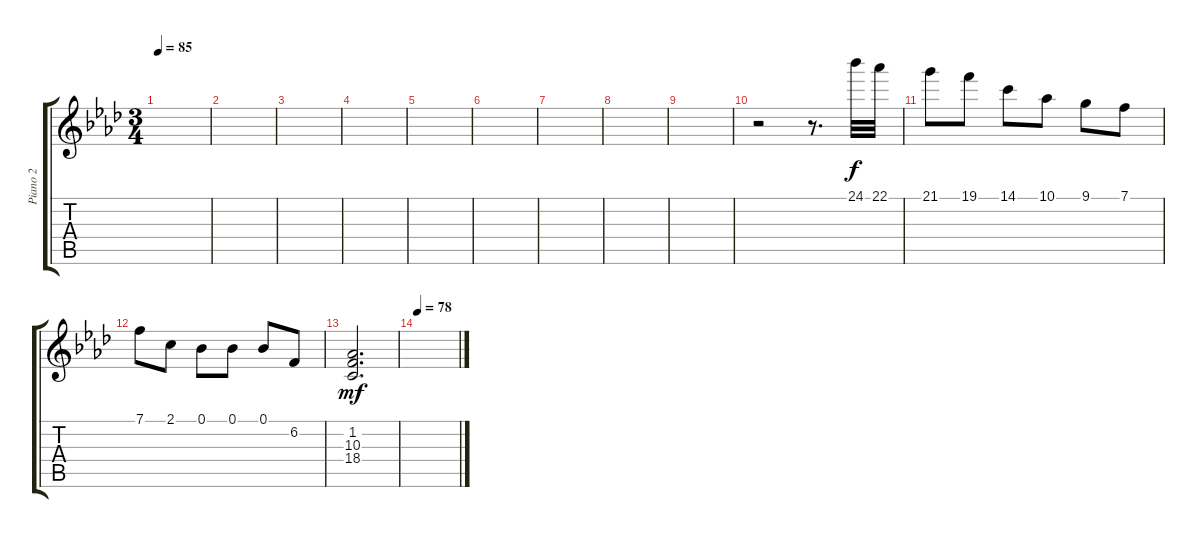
\track ("Piano 2" "Piano 2") {instrument acousticgrandpiano}
\staff {score tabs}
\tuning (Bb4 B3 G3 D3 A2 E2) {hide}
\ts (3 4)
\tempo 85
\clef g2
\ks fminor
|
|
|
|
|
|
|
|
|
r.2 r.8{d} 24.1.32 22.1.32 |
21.1.8 19.1.8 14.1.8 10.1.8 9.1.8 7.1.8 |
7.1.8 2.1.8 0.1.8 0.1.8 0.1.8 6.2.8 |
(1.2 10.3 18.4).2{d dy mf} |
\tempo 78
